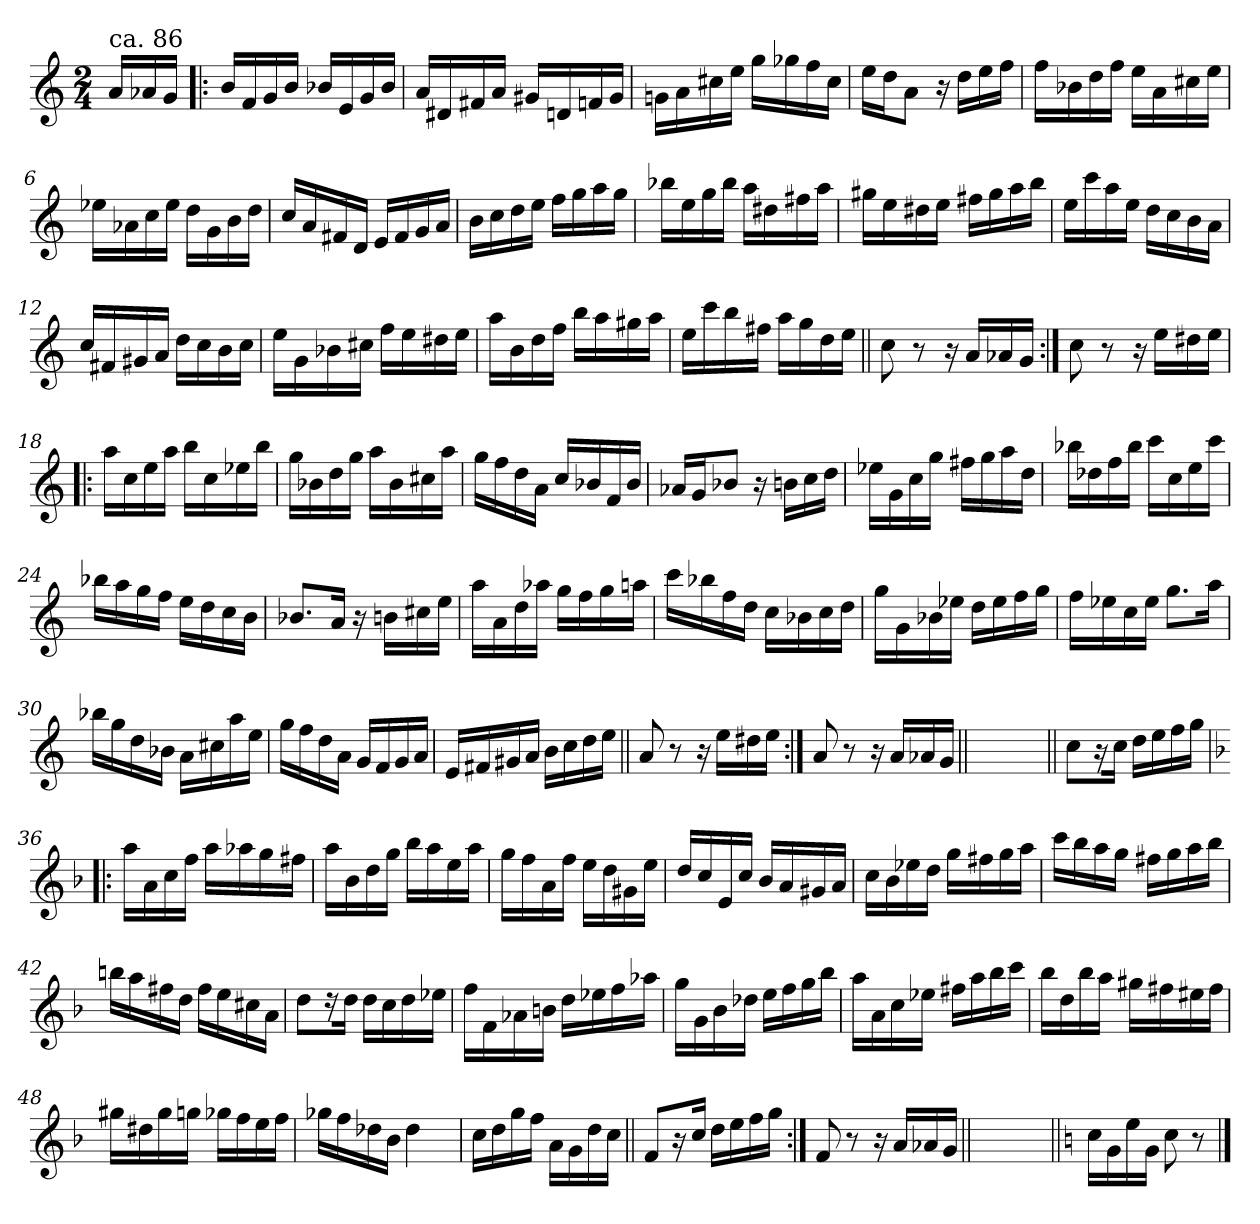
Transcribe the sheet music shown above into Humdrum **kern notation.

**kern
*part1
*staff1
*clefG2
*k[]
*C:
*M2/4
=
!LO:TX:a:t=ca. 86
16a/LL
16a-X/
16g/JJ
=1!|:
16b/LL
16f/
16g/
16b/JJ
16b-X/LL
16e/
16g/
16b-/JJ
=2
16a/LL
16d#X/
16f#X/
16a/JJ
16g#X/LL
16dn/
16fn/
16g#/JJ
=3
16gn\LL
16a\
16cc#X\
16ee\JJ
16gg\LL
16gg-X\
16ff\
16cc#\JJ
=4
16ee\LL
16dd\J
8a\J
16r
16dd\LL
16ee\
16ff\JJ
!!LO:LB:g=z
=5
16ff\LL
16b-X\
16dd\
16ff\JJ
16ee\LL
16a\
16cc#X\
16ee\JJ
=6
16ee-X\LL
16a-X\
16cc\
16ee-\JJ
16dd\LL
16g\
16b\
16dd\JJ
=7
16cc/LL
16a/
16f#X/
16d/JJ
16e/LL
16f#/
16g/
16a/JJ
=8
16b\LL
16cc\
16dd\
16ee\JJ
16ff\LL
16gg\
16aa\
16gg\JJ
=9
16bb-X\LL
16ee\
16gg\
16bb-\JJ
16aa\LL
16dd#X\
16ff#X\
16aa\JJ
!!LO:LB:g=z
=10
16gg#X\LL
16ee\
16dd#X\
16ee\JJ
16ff#X\LL
16gg#\
16aa\
16bb\JJ
=11
16ee\LL
16ccc\
16aa\
16ee\JJ
16dd\LL
16cc\
16b\
16a\JJ
=12
16cc/LL
16f#X/
16g#X/
16a/JJ
16dd\LL
16cc\
16b\
16cc\JJ
=13
16ee\LL
16g\
16b-X\
16cc#X\JJ
16ff\LL
16ee\
16dd#X\
16ee\JJ
=14
16aa\LL
16b\
16dd\
16ff\JJ
16bb\LL
16aa\
16gg#X\
16aa\JJ
!!LO:LB:g=z
=15
16ee\LL
16ccc\
16bb\
16ff#X\JJ
16aa\LL
16gg\
16dd\
16ee\JJ
=16||
8cc\
8r
16r
16a/LL
16a-X/
16g/JJ
=17:|!
8cc\
8r
16r
16ee\LL
16dd#X\
16ee\JJ
=18!|:
16aa\LL
16cc\
16ee\
16aa\JJ
16bb\LL
16cc\
16ee-X\
16bb\JJ
=19
16gg\LL
16b-X\
16dd\
16gg\JJ
16aa\LL
16b-\
16cc#X\
16aa\JJ
!!LO:LB:g=z
=20
16gg\LL
16ff\
16dd\
16a\JJ
16cc/LL
16b-X/
16f/
16b-/JJ
=21
16a-X/LL
16g/J
8b-X/J
16r
16bn\LL
16cc\
16dd\JJ
=22
16ee-X\LL
16g\
16cc\
16gg\JJ
16ff#X\LL
16gg\
16aa\
16dd\JJ
=23
16bb-X\LL
16dd-X\
16ff\
16bb-\JJ
16ccc\LL
16cc\
16ee\
16ccc\JJ
=24
16bb-X\LL
16aa\
16gg\
16ff\JJ
16ee\LL
16dd\
16cc\
16b\JJ
!!LO:LB:g=z
=25
8.b-X/L
16a/Jk
16r
16bn\LL
16cc#X\
16ee\JJ
=26
16aa\LL
16a\
16dd\
16aa-X\JJ
16gg\LL
16ff\
16gg\
16aan\JJ
=27
16ccc\LL
16bb-X\
16ff\
16dd\JJ
16cc\LL
16b-X\
16cc\
16dd\JJ
=28
16gg\LL
16g\
16b-X\
16ee-X\JJ
16dd\LL
16ee-\
16ff\
16gg\JJ
=29
16ff\LL
16ee-X\
16cc\
16ee-\JJ
8.gg\L
16aa\Jk
!!LO:LB:g=z
=30
16bb-X\LL
16gg\
16dd\
16b-X\JJ
16a\LL
16cc#X\
16aa\
16ee\JJ
=31
16gg\LL
16ff\
16dd\
16a\JJ
16g/LL
16f/
16g/
16a/JJ
=32
16e/LL
16f#X/
16g#X/
16a/JJ
16b\LL
16cc\
16dd\
16ee\JJ
=33||
8a/
8r
16r
16ee\LL
16dd#X\
16ee\JJ
=34:|!
8a/
8r
16r
16a/LL
16a-X/
16g/JJ
=34X1||
*stria0
2ryy
!!LO:LB:g=z
=35||
*stria5
8cc\L
16r
16cc\Jk
16dd\LL
16ee\
16ff\
16gg\JJ
=36!|:
*k[b-]
*F:
16aa\LL
16a\
16cc\
16ff\JJ
16aa\LL
16aa-X\
16gg\
16ff#X\JJ
=37
16aa\LL
16b-\
16dd\
16gg\JJ
16bb-\LL
16aa\
16ee\
16aa\JJ
=38
16gg\LL
16ff\
16a\
16ff\JJ
16ee\LL
16dd\
16g#X\
16ee\JJ
=39
16dd/LL
16cc/
16e/
16cc/JJ
16b-/LL
16a/
16g#X/
16a/JJ
!!LO:LB:g=z
=40
16cc\LL
16b-\
16ee-X\
16dd\JJ
16gg\LL
16ff#X\
16gg\
16aa\JJ
=41
16ccc\LL
16bb-\
16aa\
16gg\JJ
16ff#X\LL
16gg\
16aa\
16bb-\JJ
=42
16bbn\LL
16aa\
16ff#X\
16dd\JJ
16ff#\LL
16ee\
16cc#X\
16a\JJ
=43
8dd\L
16r
16dd\Jk
16dd\LL
16cc\
16dd\
16ee-X\JJ
=44
16ff\LL
16f\
16a-X\
16bn\JJ
16dd\LL
16ee-X\
16ff\
16aa-X\JJ
!!LO:LB:g=z
=45
16gg\LL
16g\
16b-\
16dd-X\JJ
16ee\LL
16ff\
16gg\
16bb-\JJ
=46
16aa\LL
16a\
16cc\
16ee-X\JJ
16ff#X\LL
16aa\
16bb-\
16ccc\JJ
=47
16bb-\LL
16dd\
16bb-\
16aa\JJ
16gg#X\LL
16ff#X\
16ee#X\
16ff#\JJ
=48
16gg#X\LL
16dd#X\
16gg#\
16ggn\JJ
16gg-X\LL
16ff\
16ee\
16ff\JJ
=49
*^
16gg-X\LL	4ryy
16ff\	.
16dd-X\	.
16b-\JJ	.
4dd-\	8ryy
.	8ryy
*v	*v
!!LO:LB:g=z
=50
16cc\LL
16dd\
16gg\
16ff\JJ
16a\LL
16g\
16dd\
16cc\JJ
=51||
8f/L
16r
16cc/Jk
16dd\LL
16ee\
16ff\
16gg\JJ
=52:|!
8f/
8r
16r
16a/LL
16a-X/
16g/JJ
=53||
*stria0
2ryy
=54||
*stria5
*k[]
*C:
16cc\LL
16g\
16ee\
16g\JJ
8cc\
8r
==
*-
